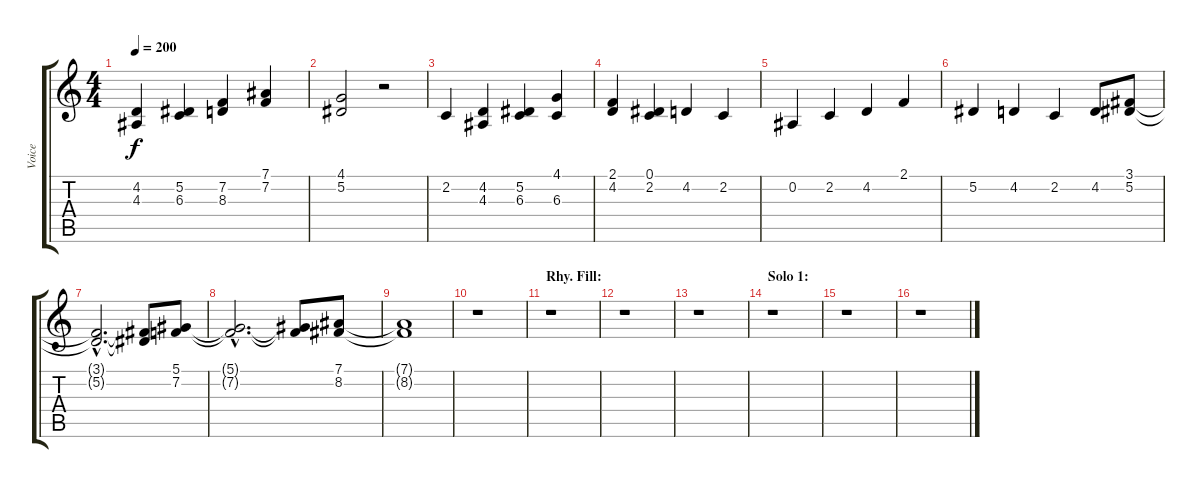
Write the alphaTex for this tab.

\track ("Voice" "Voice") {instrument cello}
\staff {score tabs}
\tuning (Eb4 Bb3 Gb3 Db3 Ab2 Eb2) {hide}
\ts (4 4)
\tempo 200
\clef g2
\ks c
(4.2 4.3).4{dy f} (5.2 6.3).4 (7.2 8.3).4 (7.1 7.2).4 |
(4.1 5.2).2 r.2 |
2.2.4 (4.2 4.3).4 (5.2 6.3).4 (4.1 6.3).4 |
(2.1 4.2).4 (0.1 2.2).4 4.2.4 2.2.4 |
0.2.4 2.2.4 4.2.4 2.1.4 |
5.2.4 4.2.4 2.2.4 4.2.8 (3.1 5.2).8 |
(3.1{hac t} 5.2{hac t}).2{d} (3.1{t} 5.2{t}).8 (5.1 7.2).8 |
(5.1{hac t} 7.2{hac t}).2{d} (5.1{t} 7.2{t}).8 (7.1 8.2).8 |
(7.1{t} 8.2{t}).1 |
r.1 |
\section ("" "Rhy. Fill:")
r.1 |
r.1 |
r.1 |
\section ("" "Solo 1:")
r.1 |
r.1 |
r.1
